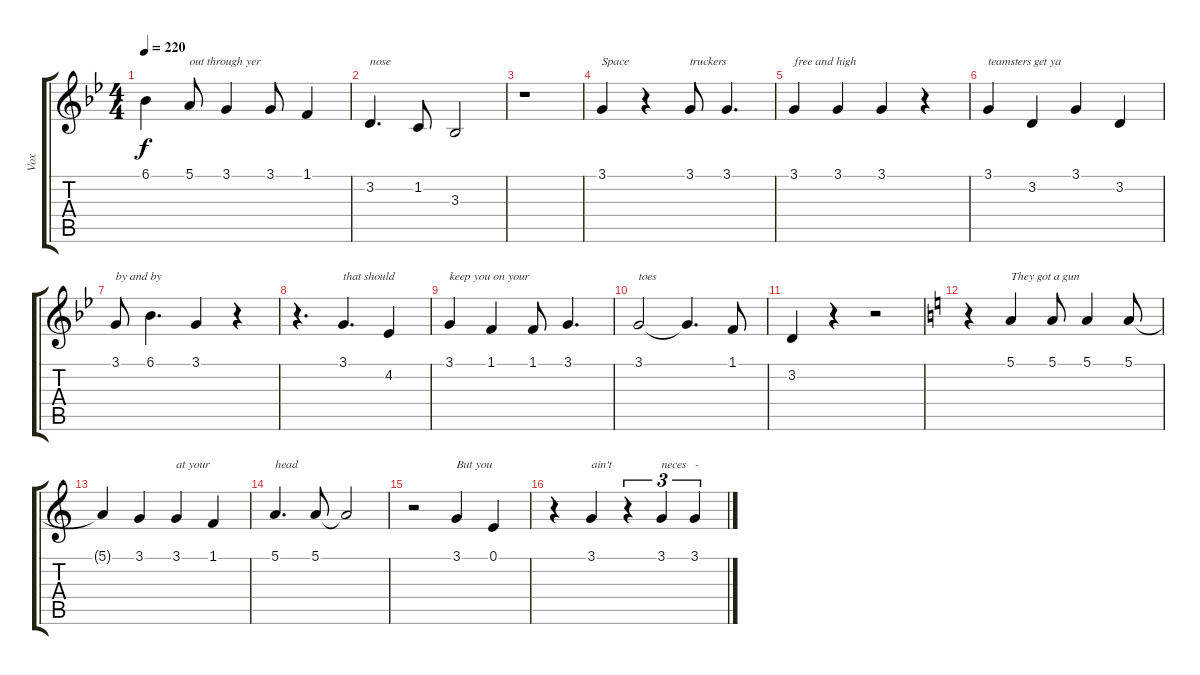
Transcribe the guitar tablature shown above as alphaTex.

\track ("Vox" "Vox") {instrument violin}
\staff {score tabs}
\tuning (E4 B3 G3 D3 A2 E2) {hide}
\ts (4 4)
\tempo 220
\clef g2
\ks gminor
6.1{t}.4{dy f} 5.1.8{txt "out through yer"} 3.1.4 3.1.8 1.1.4 |
3.2.4{d txt "nose"} 1.2.8 3.3.2 |
r.1 |
3.1.4{txt "Space"} r.4 3.1.8{txt "truckers"} 3.1.4{d} |
3.1.4{txt "free and high"} 3.1.4 3.1.4 r.4 |
3.1.4{txt "teamsters get ya"} 3.2.4 3.1.4 3.2.4 |
3.1.8{txt "by and by"} 6.1.4{d} 3.1.4 r.4 |
r.4{d} 3.1.4{d txt "that should"} 4.2.4 |
3.1.4{txt "keep you on your"} 1.1.4 1.1.8 3.1.4{d} |
3.1.2{txt "toes"} 3.1{t}.4{d} 1.1.8 |
3.2.4 r.4 r.2 |
\ks aminor
r.4 5.1.4{txt "They got a gun"} 5.1.8 5.1.4 5.1.8 |
5.1{t}.4 3.1.4 3.1.4{txt "at your"} 1.1.4 |
5.1.4{d txt "head"} 5.1.8 5.1{t}.2 |
r.2 3.1.4{txt "But you"} 0.1.4 |
r.4 3.1.4{txt "ain't"} r.4{tu (3 2)} 3.1.4{tu (3 2) txt "neces   -"} 3.1.4{tu (3 2)}
